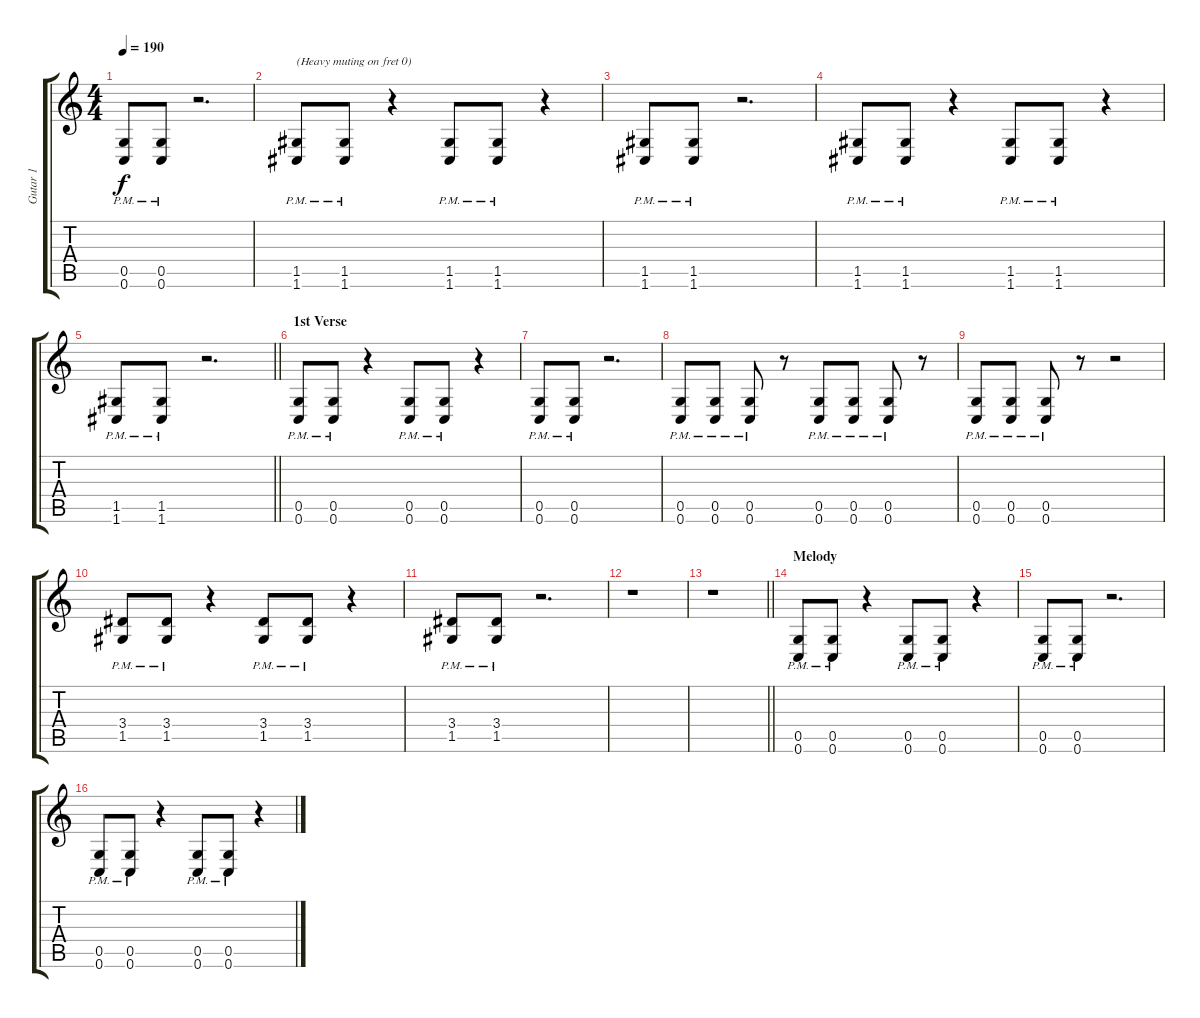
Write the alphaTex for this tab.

\track ("Gutar 1" "Gutar 1") {instrument distortionguitar}
\staff {score tabs}
\tuning (D4 A3 F3 C3 G2 C2) {hide}
\ts (4 4)
\tempo 190
\clef g2
\ks c
(0.5{pm} 0.6{pm}).8{dy f} (0.5{pm} 0.6{pm}).8 r.2{d} |
(1.5{pm} 1.6{pm}).8{txt "(Heavy muting on fret 0)"} (1.5{pm} 1.6{pm}).8 r.4 (1.5{pm} 1.6{pm}).8 (1.5{pm} 1.6{pm}).8 r.4 |
(1.5{pm} 1.6{pm}).8 (1.5{pm} 1.6{pm}).8 r.2{d} |
(1.5{pm} 1.6{pm}).8 (1.5{pm} 1.6{pm}).8 r.4 (1.5{pm} 1.6{pm}).8 (1.5{pm} 1.6{pm}).8 r.4 |
\barLineRight lightlight
(1.5{pm} 1.6{pm}).8 (1.5{pm} 1.6{pm}).8 r.2{d} |
\section ("" "1st Verse")
(0.5{pm} 0.6{pm}).8{volume 12} (0.5{pm} 0.6{pm}).8 r.4 (0.5{pm} 0.6{pm}).8 (0.5{pm} 0.6{pm}).8 r.4 |
(0.5{pm} 0.6{pm}).8 (0.5{pm} 0.6{pm}).8 r.2{d} |
(0.5{pm} 0.6{pm}).8 (0.5{pm} 0.6{pm}).8 (0.5{pm} 0.6{pm}).8 r.8 (0.5{pm} 0.6{pm}).8 (0.5{pm} 0.6{pm}).8 (0.5{pm} 0.6{pm}).8 r.8 |
(0.5{pm} 0.6{pm}).8 (0.5{pm} 0.6{pm}).8 (0.5{pm} 0.6{pm}).8 r.8 r.2 |
(3.4{pm} 1.5{pm}).8 (3.4{pm} 1.5{pm}).8 r.4 (3.4{pm} 1.5{pm}).8 (3.4{pm} 1.5{pm}).8 r.4 |
(3.4{pm} 1.5{pm}).8 (3.4{pm} 1.5{pm}).8 r.2{d} |
r.1 |
\barLineRight lightlight
r.1 |
\section ("" "Melody")
(0.5{pm} 0.6{pm}).8{volume 10} (0.5{pm} 0.6{pm}).8 r.4 (0.5{pm} 0.6{pm}).8 (0.5{pm} 0.6{pm}).8 r.4 |
(0.5{pm} 0.6{pm}).8 (0.5{pm} 0.6{pm}).8 r.2{d} |
(0.5{pm} 0.6{pm}).8 (0.5{pm} 0.6{pm}).8 r.4 (0.5{pm} 0.6{pm}).8 (0.5{pm} 0.6{pm}).8 r.4
